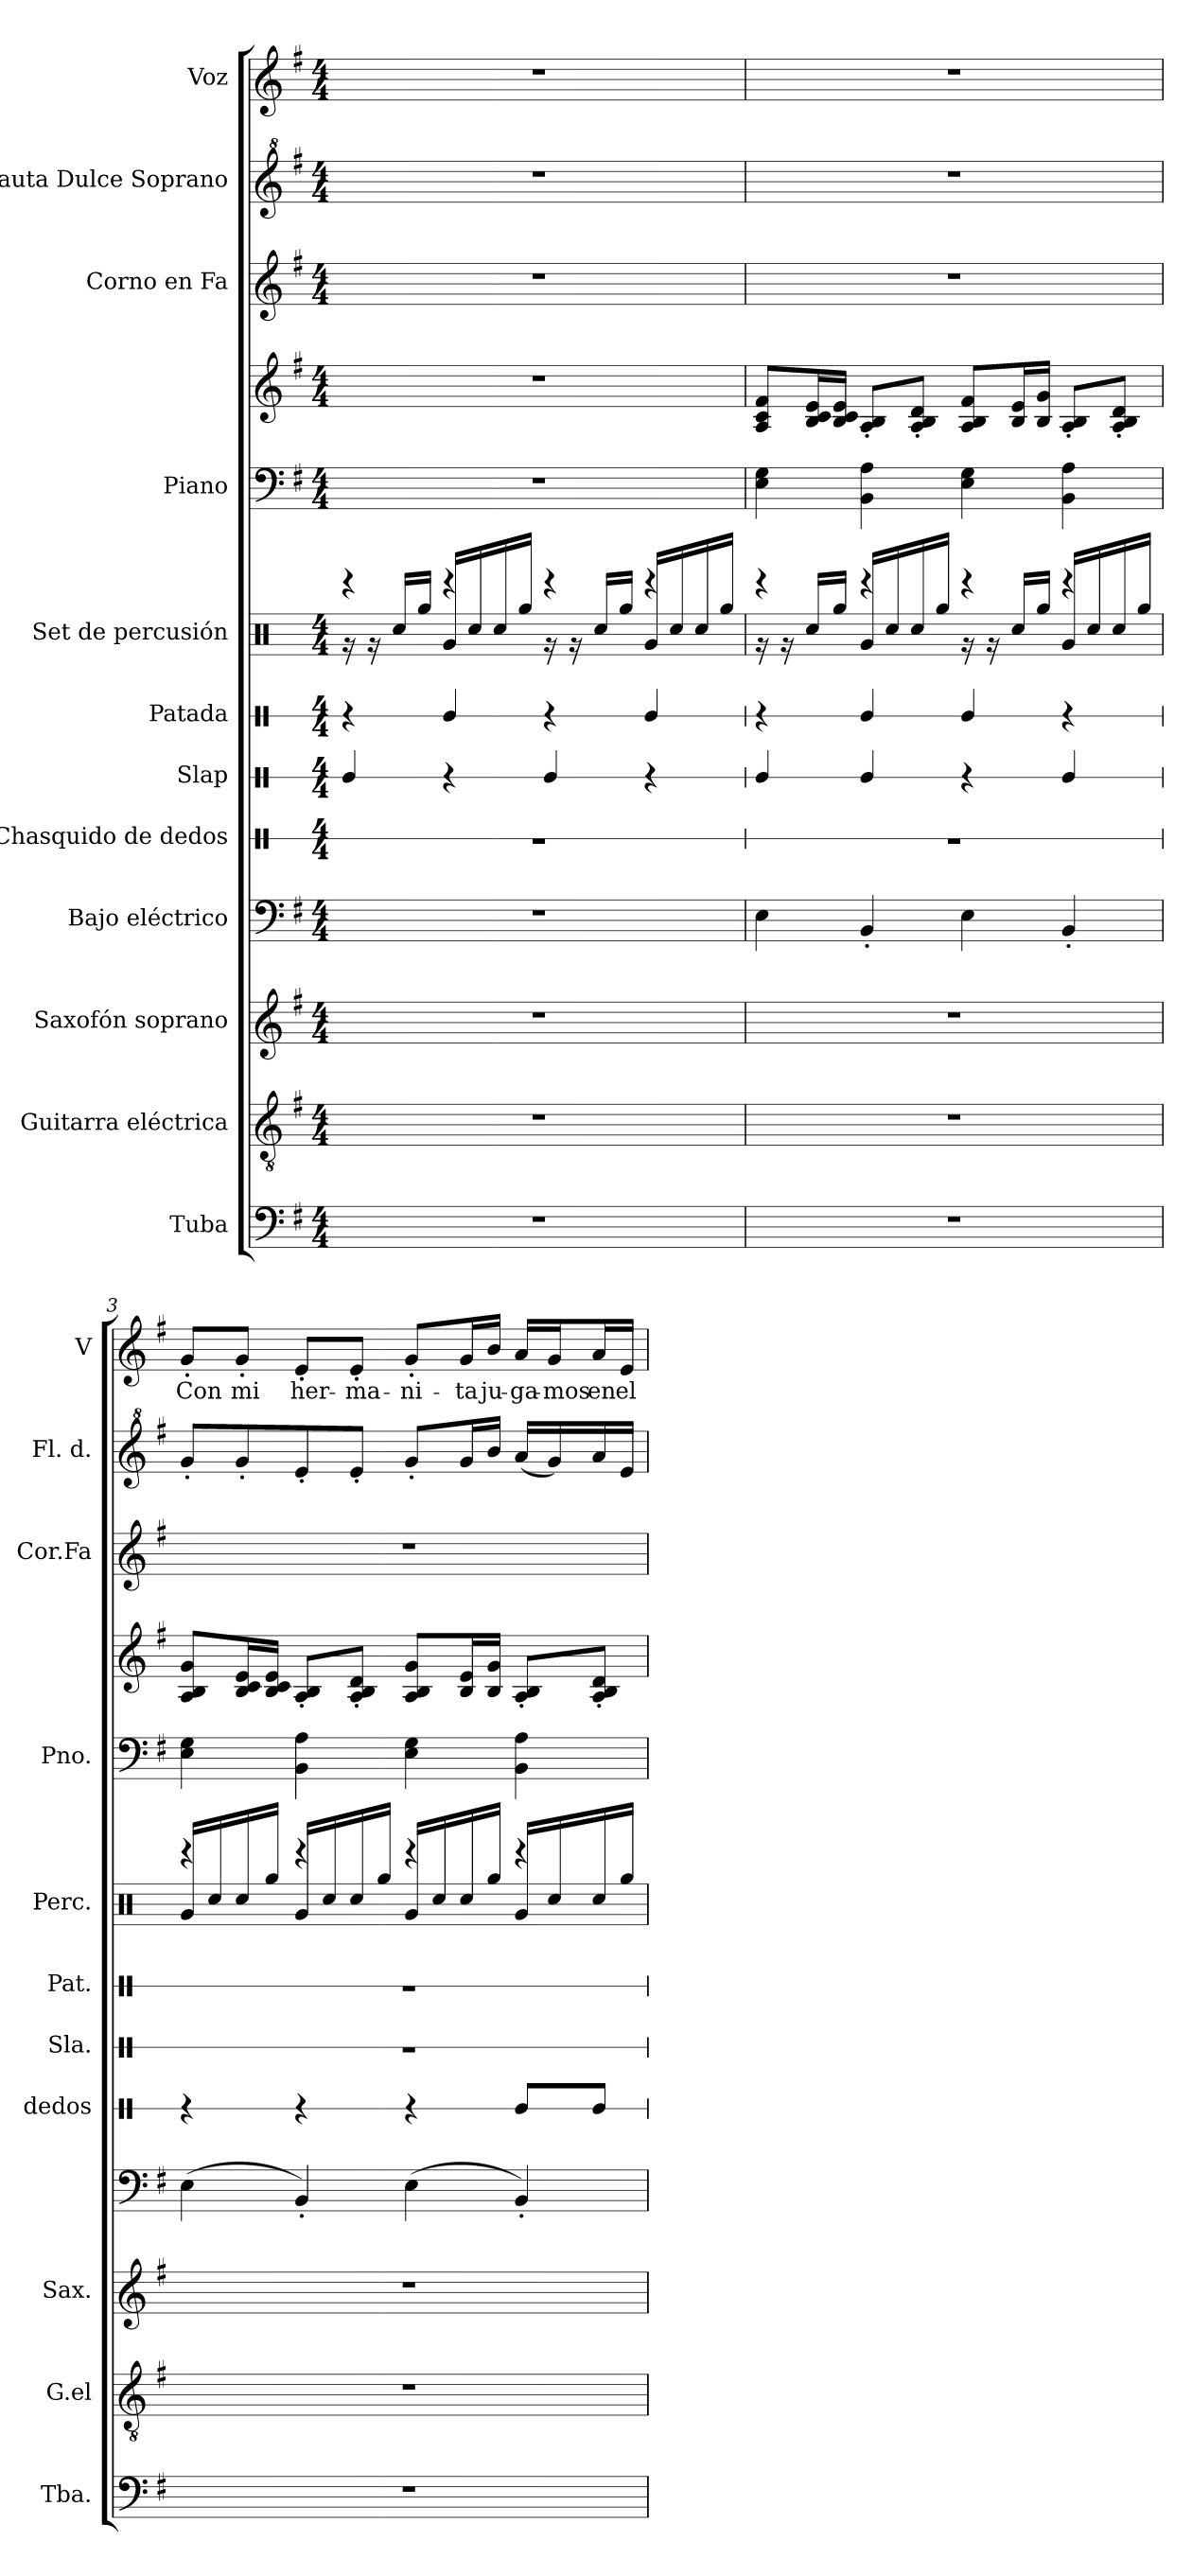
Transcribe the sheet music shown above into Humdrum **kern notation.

**kern	**kern	**kern	**kern	**kern	**kern	**kern	**kern	**kern	**kern	**kern	**kern	**kern	**text
*part12	*part11	*part10	*part9	*part8	*part7	*part6	*part5	*part4	*part4	*part3	*part2	*part1	*part1
*staff13	*staff12	*staff11	*staff10	*staff9	*staff8	*staff7	*staff6	*staff5	*staff4	*staff3	*staff2	*staff1	*staff1
*I"Tuba	*I"Guitarra eléctrica	*I"Saxofón soprano	*I"Bajo eléctrico	*I"Chasquido de dedos	*I"Slap	*I"Patada	*I"Set de percusión	*I"Piano	*	*I"Corno en Fa	*I"Flauta Dulce Soprano	*I"Voz	*
*I'Tba.	*I'G.el	*I'Sax.	*	*I'dedos	*I'Sla.	*I'Pat.	*I'Perc.	*I'Pno.	*	*I'Cor.Fa	*I'Fl. d.	*I'V	*
*	*	*	*	*stria1	*stria1	*stria1	*	*	*	*	*	*	*
*clefF4	*clefGv2	*clefG2	*clefF4	*clefX	*clefX	*clefX	*clefX	*clefF4	*clefG2	*clefG2	*clefG^2	*clefG2	*
*	*	*ITrd1c2	*ITrd7c12	*	*	*	*	*	*	*ITrd4c7	*	*	*
*k[f#]	*k[f#]	*k[b-]	*k[f#]	*k[]	*k[]	*k[]	*k[]	*k[f#]	*k[f#]	*k[]	*k[f#]	*k[f#]	*
*M4/4	*M4/4	*M4/4	*M4/4	*M4/4	*M4/4	*M4/4	*M4/4	*M4/4	*M4/4	*M4/4	*M4/4	*M4/4	*
*MM80	*MM80	*MM80	*MM80	*MM80	*MM80	*MM80	*MM80	*MM80	*MM80	*MM80	*MM80	*MM80	*
=1	=1	=1	=1	=1	=1	=1	=1	=1	=1	=1	=1	=1	=1
*	*	*	*	*	*	*	*^	*	*	*	*	*	*
1r	1r	1r	1r	1r	4Re/	4r	4r	16r	1r	1r	1r	1r	1r	.
.	.	.	.	.	.	.	.	16r	.	.	.	.	.	.
.	.	.	.	.	.	.	.	16Rcc/LL	.	.	.	.	.	.
.	.	.	.	.	.	.	.	16Rgg/JJ	.	.	.	.	.	.
.	.	.	.	.	4r	4Re/	4r	16Rg/LL	.	.	.	.	.	.
.	.	.	.	.	.	.	.	16Rcc/	.	.	.	.	.	.
.	.	.	.	.	.	.	.	16Rcc/	.	.	.	.	.	.
.	.	.	.	.	.	.	.	16Rgg/JJ	.	.	.	.	.	.
.	.	.	.	.	4Re/	4r	4r	16r	.	.	.	.	.	.
.	.	.	.	.	.	.	.	16r	.	.	.	.	.	.
.	.	.	.	.	.	.	.	16Rcc/LL	.	.	.	.	.	.
.	.	.	.	.	.	.	.	16Rgg/JJ	.	.	.	.	.	.
.	.	.	.	.	4r	4Re/	4r	16Rg/LL	.	.	.	.	.	.
.	.	.	.	.	.	.	.	16Rcc/	.	.	.	.	.	.
.	.	.	.	.	.	.	.	16Rcc/	.	.	.	.	.	.
.	.	.	.	.	.	.	.	16Rgg/JJ	.	.	.	.	.	.
=2	=2	=2	=2	=2	=2	=2	=2	=2	=2	=2	=2	=2	=2	=2
1r	1r	1r	4EE\	1r	4Re/	4r	4r	16r	4E\ 4G\	8A/ 8c/ 8f#/L	1r	1r	1r	.
.	.	.	.	.	.	.	.	16r	.	.	.	.	.	.
.	.	.	.	.	.	.	.	16Rcc/LL	.	16B/ 16c/ 16e/L	.	.	.	.
.	.	.	.	.	.	.	.	16Rgg/JJ	.	16B/ 16c/ 16e/JJ	.	.	.	.
.	.	.	4BBB'/	.	4Re/	4Re/	4r	16Rg/LL	4BB\ 4A\	8A/' 8B/'L	.	.	.	.
.	.	.	.	.	.	.	.	16Rcc/	.	.	.	.	.	.
.	.	.	.	.	.	.	.	16Rcc/	.	8A/' 8B/' 8d/'J	.	.	.	.
.	.	.	.	.	.	.	.	16Rgg/JJ	.	.	.	.	.	.
.	.	.	4EE\	.	4r	4Re/	4r	16r	4E\ 4G\	8A/ 8B/ 8f#/L	.	.	.	.
.	.	.	.	.	.	.	.	16r	.	.	.	.	.	.
.	.	.	.	.	.	.	.	16Rcc/LL	.	16B/ 16e/L	.	.	.	.
.	.	.	.	.	.	.	.	16Rgg/JJ	.	16B/ 16g/JJ	.	.	.	.
.	.	.	4BBB'/	.	4Re/	4r	4r	16Rg/LL	4BB\ 4A\	8A/' 8B/'L	.	.	.	.
.	.	.	.	.	.	.	.	16Rcc/	.	.	.	.	.	.
.	.	.	.	.	.	.	.	16Rcc/	.	8A/' 8B/' 8d/'J	.	.	.	.
.	.	.	.	.	.	.	.	16Rgg/JJ	.	.	.	.	.	.
!!LO:PB:g=z
=3	=3	=3	=3	=3	=3	=3	=3	=3	=3	=3	=3	=3	=3	=3
!	!	!	!	!	!	!	!	!	!	!	!	!	!	!LO:LY:b
1r	1r	1r	(>4EE\	4r	1r	1r	4r	16Rg/LL	4E\ 4G\	8A/ 8B/ 8g/L	1r	8gg'/L	8g'/L	Con
.	.	.	.	.	.	.	.	16Rcc/	.	.	.	.	.	.
!	!	!	!	!	!	!	!	!	!	!	!	!	!	!LO:LY:b
.	.	.	.	.	.	.	.	16Rcc/	.	16B/ 16c/ 16e/L	.	8gg'/	8g'/J	mi
.	.	.	.	.	.	.	.	16Rgg/JJ	.	16B/ 16c/ 16e/JJ	.	.	.	.
!	!	!	!	!	!	!	!	!	!	!	!	!	!	!LO:LY:b
.	.	.	4BBB'/)	4r	.	.	4r	16Rg/LL	4BB\ 4A\	8A/' 8B/'L	.	8ee'/	8e'/L	her-
.	.	.	.	.	.	.	.	16Rcc/	.	.	.	.	.	.
!	!	!	!	!	!	!	!	!	!	!	!	!	!	!LO:LY:b
.	.	.	.	.	.	.	.	16Rcc/	.	8A/' 8B/' 8d/'J	.	8ee'/J	8e'/J	-ma-
.	.	.	.	.	.	.	.	16Rgg/JJ	.	.	.	.	.	.
!	!	!	!	!	!	!	!	!	!	!	!	!	!	!LO:LY:b
.	.	.	(>4EE\	4r	.	.	4r	16Rg/LL	4E\ 4G\	8A/ 8B/ 8g/L	.	8gg'/L	8g'/L	-ni-
.	.	.	.	.	.	.	.	16Rcc/	.	.	.	.	.	.
!	!	!	!	!	!	!	!	!	!	!	!	!	!	!LO:LY:b
.	.	.	.	.	.	.	.	16Rcc/	.	16B/ 16e/L	.	16gg/L	16g/L	-ta
!	!	!	!	!	!	!	!	!	!	!	!	!	!	!LO:LY:b
.	.	.	.	.	.	.	.	16Rgg/JJ	.	16B/ 16g/JJ	.	16bb/JJ	16b/JJ	ju-
!	!	!	!	!	!	!	!	!	!	!	!	!	!	!LO:LY:b
.	.	.	4BBB'/)	8Re/L	.	.	4r	16Rg/LL	4BB\ 4A\	8A/' 8B/'L	.	(<16aa/LL	16a/LL	-ga-
!	!	!	!	!	!	!	!	!	!	!	!	!	!	!LO:LY:b
.	.	.	.	.	.	.	.	16Rcc/	.	.	.	16gg/)	16g/J	-mos
!	!	!	!	!	!	!	!	!	!	!	!	!	!	!LO:LY:b
.	.	.	.	8Re/J	.	.	.	16Rcc/	.	8A/' 8B/' 8d/'J	.	16aa/	16a/L	en
!	!	!	!	!	!	!	!	!	!	!	!	!	!	!LO:LY:b
.	.	.	.	.	.	.	.	16Rgg/JJ	.	.	.	16ee/JJ	16e/JJ	el
*	*	*	*	*	*	*	*v	*v	*	*	*	*	*	*
=	=	=	=	=	=	=	=	=	=	=	=	=	=
*-	*-	*-	*-	*-	*-	*-	*-	*-	*-	*-	*-	*-	*-
